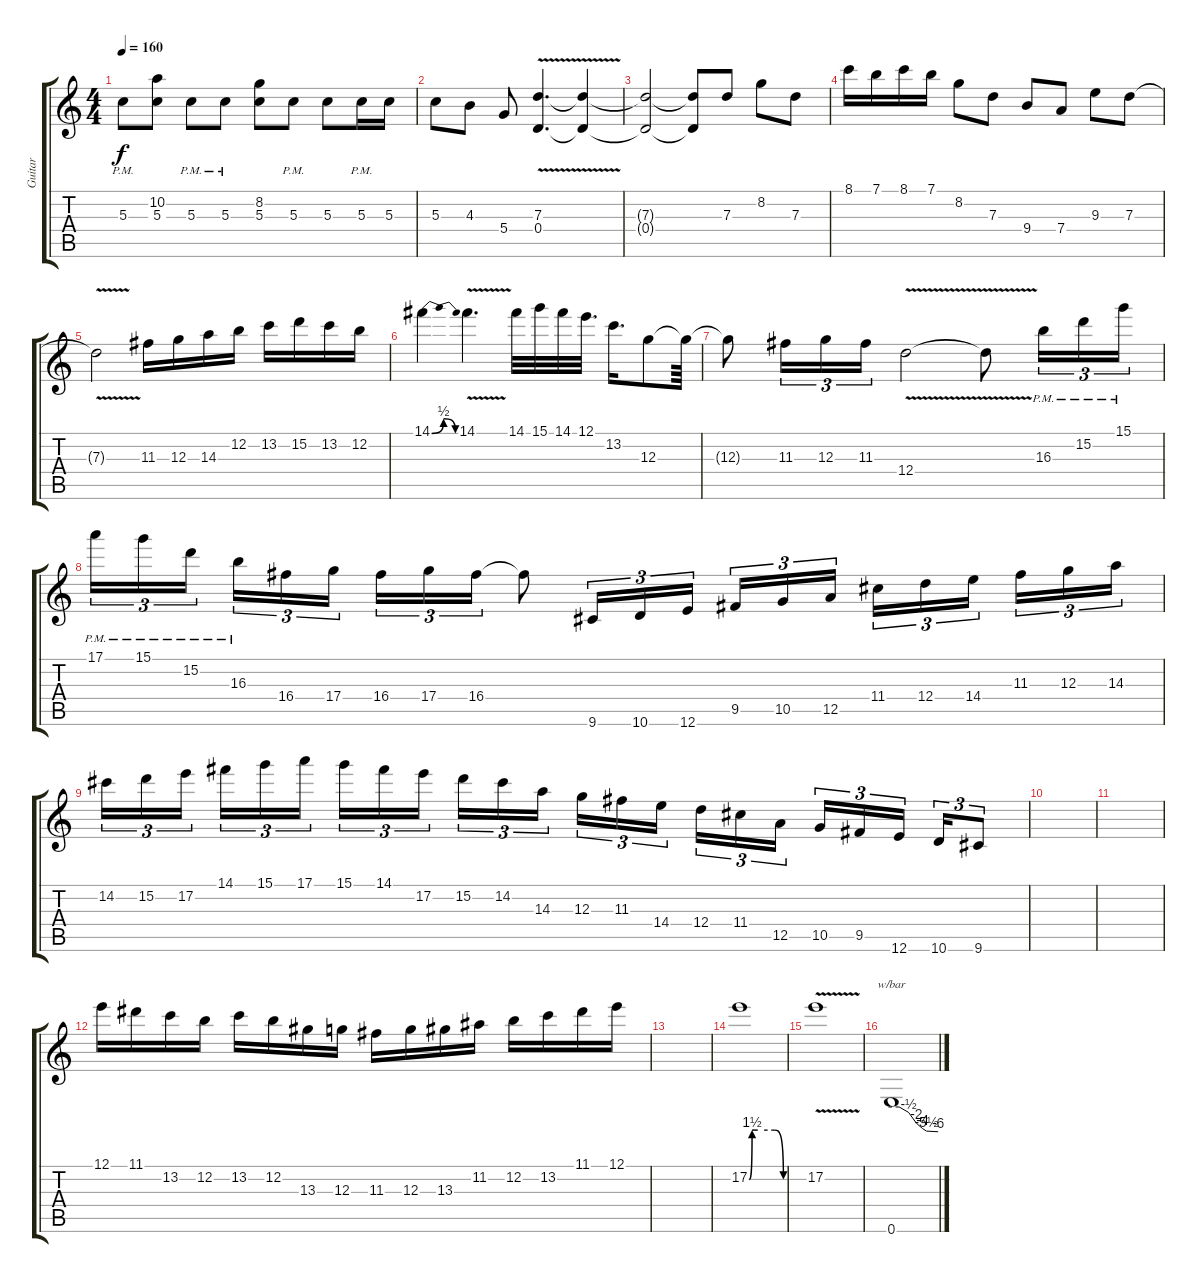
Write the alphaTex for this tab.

\track ("Guitar" "Guitar") {instrument distortionguitar}
\staff {score tabs}
\tuning (E4 B3 G3 D3 A2 E2) {hide}
\ts (4 4)
\tempo 160
\clef g2
\ks c
5.3{pm}.8{dy f} (10.2 5.3).8 5.3{pm}.8 5.3{pm}.8 (8.2 5.3).8 5.3{pm}.8 5.3.8 5.3{pm}.16 5.3.16 |
5.3.8 4.3.8 5.4.8 (7.3{v} 0.4).4{d} (7.3{t} 0.4{t}).4 |
(7.3{t} 0.4{t}).2 (7.3{t} 0.4{t}).8 7.3.8 8.2.8 7.3.8 |
8.1.16 7.1.16 8.1.16 7.1.16 8.2.8 7.3.8 9.4.8 7.4.8 9.3.8 7.3.8 |
7.3{v t}.2 11.3.16 12.3.16 14.3.16 12.2.16 13.2.16 15.2.16 13.2.16 12.2.16 |
14.1{be (bendrelease 0 0 15 2 45 2 60 0)}.4 14.1{v}.4{d} 14.1.32 15.1.32 14.1.32 12.1.32{d} 13.2.16{d} 12.3.8 12.3{t}.64 |
12.3{t}.8 11.3.16{tu (3 2)} 12.3.16{tu (3 2)} 11.3.16{tu (3 2)} 12.4{v}.2 12.4{t}.8 16.3{pm}.16{tu (3 2)} 15.2{pm}.16{tu (3 2)} 15.1{pm}.16{tu (3 2)} |
17.1{pm}.16{tu (3 2)} 15.1{pm}.16{tu (3 2)} 15.2{pm}.16{tu (3 2) beam splitsecondary} 16.3{pm}.16{tu (3 2)} 16.4.16{tu (3 2)} 17.4.16{tu (3 2)} 16.4.16{tu (3 2)} 17.4.16{tu (3 2)} 16.4.16{tu (3 2)} 16.4{t}.8 9.6.16{tu (3 2)} 10.6.16{tu (3 2)} 12.6.16{tu (3 2) beam splitsecondary} 9.5.16{tu (3 2)} 10.5.16{tu (3 2)} 12.5.16{tu (3 2)} 11.4.16{tu (3 2)} 12.4.16{tu (3 2)} 14.4.16{tu (3 2) beam splitsecondary} 11.3.16{tu (3 2)} 12.3.16{tu (3 2)} 14.3.16{tu (3 2)} |
14.2.16{tu (3 2)} 15.2.16{tu (3 2)} 17.2.16{tu (3 2) beam splitsecondary} 14.1.16{tu (3 2)} 15.1.16{tu (3 2)} 17.1.16{tu (3 2)} 15.1.16{tu (3 2)} 14.1.16{tu (3 2)} 17.2.16{tu (3 2) beam splitsecondary} 15.2.16{tu (3 2)} 14.2.16{tu (3 2)} 14.3.16{tu (3 2)} 12.3.16{tu (3 2)} 11.3.16{tu (3 2)} 14.4.16{tu (3 2) beam splitsecondary} 12.4.16{tu (3 2)} 11.4.16{tu (3 2)} 12.5.16{tu (3 2)} 10.5.16{tu (3 2)} 9.5.16{tu (3 2)} 12.6.16{tu (3 2) beam splitsecondary} 10.6.16{tu (3 2)} 9.6.8{tu (3 2)} |
|
|
12.1.16 11.1.16 13.2.16 12.2.16 13.2.16 12.2.16 13.3.16 12.3.16 11.3.16 12.3.16 13.3.16 11.2.16 12.2.16 13.2.16 11.1.16 12.1.16 |
|
17.2{be (custom 0 0 5 6 15 6 45 6 60 0)}.1 |
17.2{v}.1 |
0.6.1{tbe (custom default 0 0 10 0 22 -2 32 -8 40 -16 45 -22 60 -24)}
